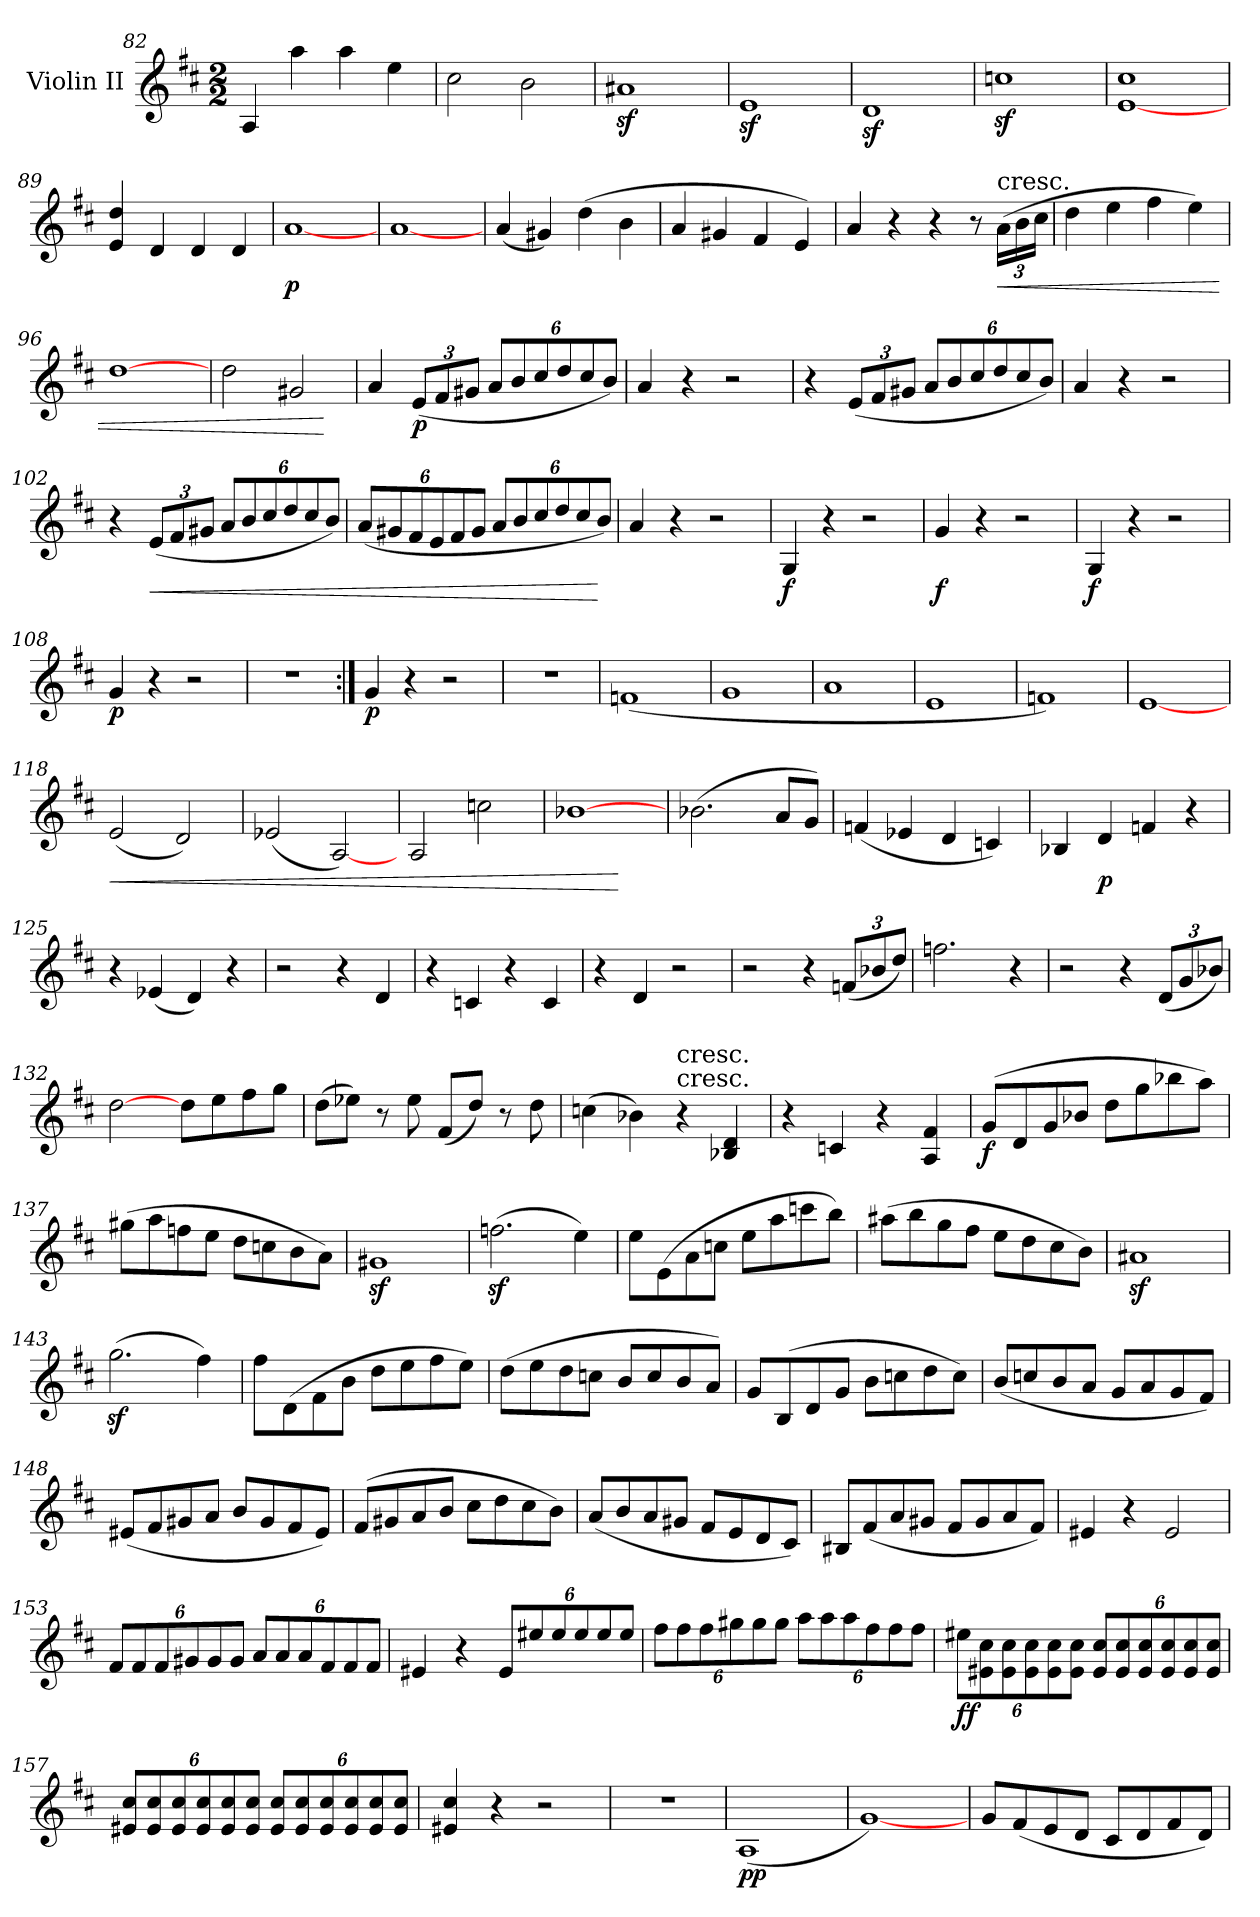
**kern	**dynam
*part1	*part1
*staff1	*staff1
*I"Violin II	*
*I'Vln	*
*clefG2	*
*k[f#c#]	*
*D:	*
*M2/2	*
=82	=82
4A	.
4aa	.
4aa	.
4ee	.
=83	=83
2cc#	.
2b	.
=84	=84
1a#Xz	.
=85	=85
1ez	.
=86	=86
1dz	.
=87	=87
1ccnz	.
=88	=88
[1e 1cc#	.
=89	=89
4e 4dd	.
4d	.
4d	.
4d	.
=90	=90
[1a	p
=91	=91
[1a	.
=92	=92
(4a	.
4g#X)	.
(4dd	.
4b	.
=93	=93
4a	.
4g#X	.
4f#	.
4e)	.
=94	=94
4a	.
4r	.
4r	.
8r	.
!LO:TX:a:t=cresc.	!
!	!LO:HP:b
(24a\LL	<
24b\	.
24cc#\JJ	.
=95	=95
4dd	.
4ee	.
4ff#	.
4ee)	.
=96	=96
[1dd	.
=97	=97
2dd	.
2g#X	.
.	[
=98	=98
4a	.
(12e/L	p
12f#/	.
12g#X/J	.
12a/L	.
12b/	.
12cc#/	.
12dd/	.
12cc#/	.
12b/J)	.
=99	=99
4a	.
4r	.
2r	.
=100	=100
4r	.
(12e/L	.
12f#/	.
12g#X/J	.
12a/L	.
12b/	.
12cc#/	.
12dd/	.
12cc#/	.
12b/J)	.
=101	=101
4a	.
4r	.
2r	.
=102	=102
4r	.
!	!LO:HP:b
(12e/L	<
12f#/	.
12g#X/J	.
12a/L	.
12b/	.
12cc#/	.
12dd/	.
12cc#/	.
12b/J)	.
=103	=103
(12a/L	.
12g#X/	.
12f#/	.
12e/	.
12f#/	.
12g#/J	.
12a/L	.
12b/	.
12cc#/	.
12dd/	.
12cc#/	.
12b/J)	[
=104	=104
4a	.
4r	.
2r	.
=105	=105
4G	f
4r	.
2r	.
=106	=106
4g	f
4r	.
2r	.
=107	=107
4G	f
4r	.
2r	.
=108	=108
4g	p
4r	.
2r	.
=109	=109
1r	.
=110:|!	=110:|!
4g	p
4r	.
2r	.
=111	=111
1r	.
=112	=112
(1fn	.
=113	=113
1g	.
=114	=114
1a	.
=115	=115
1e	.
=116	=116
1fn)	.
=117	=117
[1e	.
=118	=118
!	!LO:HP:b
(2e	<
2d)	.
=119	=119
(2e-X	.
[2A)	.
=120	=120
2A	.
2ccn	.
=121	=121
[1b-X	.
.	[
=122	=122
(2.b-X	.
8a/L	.
8g/J)	.
=123	=123
(4fn	.
4e-X	.
4d	.
4cn)	.
=124	=124
4B-X	.
4d	p
4fn	.
4r	.
=125	=125
4r	.
(4e-X	.
4d)	.
4r	.
=126	=126
2r	.
4r	.
4d	.
=127	=127
4r	.
4cn	.
4r	.
4c	.
=128	=128
4r	.
4d	.
2r	.
=129	=129
2r	.
4r	.
(12fn/L	.
12b-X/	.
12dd/J)	.
=130	=130
2.ffn	.
4r	.
=131	=131
2r	.
4r	.
(12d/L	.
12g/	.
12b-X/J)	.
=132	=132
[2dd	.
8dd\L	.
8ee\	.
8ff#\	.
8gg\J	.
=133	=133
(8dd\L	.
8ee-X\J)	.
8r	.
8ee-	.
(8f#/L	.
8dd/J)	.
8r	.
8dd	.
=134	=134
(4ccn	.
4b-X)	.
!LO:TX:t=cresc.	!
!LO:TX:a:t=cresc.	!
4r	.
4B-X 4d	.
=135	=135
4r	.
4cn	.
4r	.
4A 4f#	.
=136	=136
(8g/L	f
8d/	.
8g/	.
8b-X/J	.
8dd\L	.
8gg\	.
8bb-X\	.
8aa\J)	.
=137	=137
(8gg#X\L	.
8aa\	.
8ffn\	.
8ee\J	.
8dd\L	.
8ccn\	.
8b\	.
8a\J)	.
=138	=138
1g#Xz	.
=139	=139
(2.ffnz	.
4ee)	.
=140	=140
8ee\L	.
(8e\	.
8a\	.
8ccn\J	.
8ee\L	.
8aa\	.
8cccn\	.
8bb\J)	.
=141	=141
(8aa#X\L	.
8bb\	.
8gg\	.
8ff#\J	.
8ee\L	.
8dd\	.
8cc#\	.
8b\J)	.
=142	=142
1a#Xz	.
=143	=143
(2.ggz	.
4ff#)	.
=144	=144
8ff#\L	.
(8d\	.
8f#\	.
8b\J	.
8dd\L	.
8ee\	.
8ff#\	.
8ee\J)	.
=145	=145
(8dd\L	.
8ee\	.
8dd\	.
8ccn\J	.
8b/L	.
8cc/	.
8b/	.
8a/J)	.
=146	=146
8g/L	.
(8B/	.
8d/	.
8g/J	.
8b\L	.
8ccn\	.
8dd\	.
8cc\J)	.
=147	=147
(8b/L	.
8ccn/	.
8b/	.
8a/J	.
8g/L	.
8a/	.
8g/	.
8f#/J)	.
=148	=148
(8e#X/L	.
8f#/	.
8g#X/	.
8a/J	.
8b/L	.
8g#/	.
8f#/	.
8e#/J)	.
=149	=149
(8f#/L	.
8g#X/	.
8a/	.
8b/J	.
8cc#\L	.
8dd\	.
8cc#\	.
8b\J)	.
=150	=150
(8a/L	.
8b/	.
8a/	.
8g#X/J	.
8f#/L	.
8e/	.
8d/	.
8c#/J)	.
=151	=151
8B#X/L	.
(8f#/	.
8a/	.
8g#X/J	.
8f#/L	.
8g#/	.
8a/	.
8f#/J)	.
=152	=152
4e#X	.
4r	.
2e#	.
=153	=153
12f#/L	.
12f#/	.
12f#/	.
12g#X/	.
12g#/	.
12g#/J	.
12a/L	.
12a/	.
12a/	.
12f#/	.
12f#/	.
12f#/J	.
=154	=154
4e#X	.
4r	.
12e#/L	.
12ee#X/	.
12ee#/	.
12ee#/	.
12ee#/	.
12ee#/J	.
=155	=155
12ff#\L	.
12ff#\	.
12ff#\	.
12gg#X\	.
12gg#\	.
12gg#\J	.
12aa\L	.
12aa\	.
12aa\	.
12ff#\	.
12ff#\	.
12ff#\J	.
=156	=156
12ee#X\L	ff
12e#X\ 12cc#\	.
12e#\ 12cc#\	.
12e#\ 12cc#\	.
12e#\ 12cc#\	.
12e#\ 12cc#\J	.
12e#/ 12cc#/L	.
12e#/ 12cc#/	.
12e#/ 12cc#/	.
12e#/ 12cc#/	.
12e#/ 12cc#/	.
12e#/ 12cc#/J	.
=157	=157
12e#X/ 12cc#/L	.
12e#/ 12cc#/	.
12e#/ 12cc#/	.
12e#/ 12cc#/	.
12e#/ 12cc#/	.
12e#/ 12cc#/J	.
12e#/ 12cc#/L	.
12e#/ 12cc#/	.
12e#/ 12cc#/	.
12e#/ 12cc#/	.
12e#/ 12cc#/	.
12e#/ 12cc#/J	.
=158	=158
4e#X 4cc#	.
4r	.
2r	.
=159	=159
1r	.
=160	=160
(1A	pp
=161	=161
[1g)	.
=162	=162
8g/L	.
(8f#/	.
8e/	.
8d/J	.
8c#/L	.
8d/	.
8f#/	.
8d/J)	.
=	=
*-	*-
